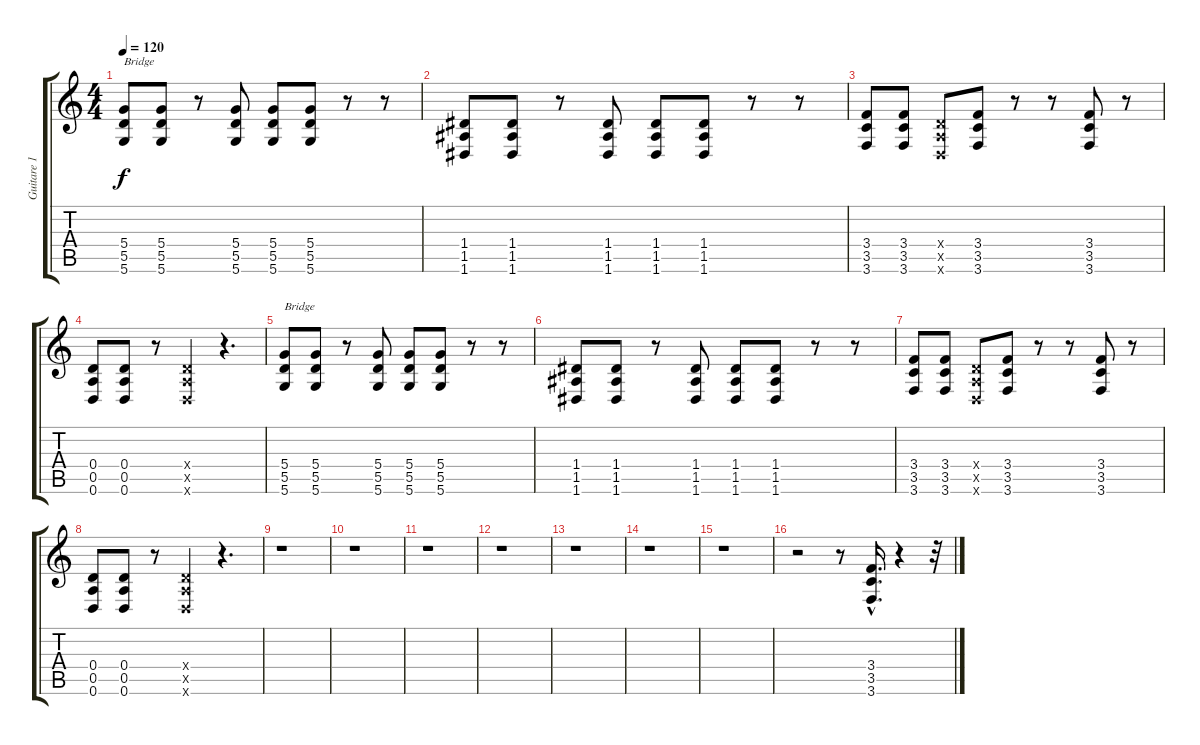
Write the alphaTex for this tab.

\track ("Guitare 1 Disto" "Guitare 1 ") {instrument overdrivenguitar}
\staff {score tabs}
\tuning (E4 B3 G3 D3 A2 D2) {hide}
\ts (4 4)
\tempo 120
\clef g2
\ks c
(5.4 5.5 5.6).8{txt "Bridge" dy f} (5.4 5.5 5.6).8 r.8 (5.4 5.5 5.6).8 (5.4 5.5 5.6).8 (5.4 5.5 5.6).8 r.8 r.8 |
(1.4 1.5 1.6).8 (1.4 1.5 1.6).8 r.8 (1.4 1.5 1.6).8 (1.4 1.5 1.6).8 (1.4 1.5 1.6).8 r.8 r.8 |
(3.4 3.5 3.6).8 (3.4 3.5 3.6).8 (0.4{x} 0.5{x} 0.6{x}).8 (3.4 3.5 3.6).8 r.8 r.8 (3.4 3.5 3.6).8 r.8 |
(0.4 0.5 0.6).8 (0.4 0.5 0.6).8 r.8 (0.4{x} 0.5{x} 0.6{x}).4 r.4{d} |
(5.4 5.5 5.6).8{txt "Bridge"} (5.4 5.5 5.6).8 r.8 (5.4 5.5 5.6).8 (5.4 5.5 5.6).8 (5.4 5.5 5.6).8 r.8 r.8 |
(1.4 1.5 1.6).8 (1.4 1.5 1.6).8 r.8 (1.4 1.5 1.6).8 (1.4 1.5 1.6).8 (1.4 1.5 1.6).8 r.8 r.8 |
(3.4 3.5 3.6).8 (3.4 3.5 3.6).8 (0.4{x} 0.5{x} 0.6{x}).8 (3.4 3.5 3.6).8 r.8 r.8 (3.4 3.5 3.6).8 r.8 |
(0.4 0.5 0.6).8 (0.4 0.5 0.6).8 r.8 (0.4{x} 0.5{x} 0.6{x}).4 r.4{d} |
r.1 |
r.1 |
r.1 |
r.1 |
r.1 |
r.1 |
r.1 |
r.2 r.8 (3.4{hac} 3.5{hac} 3.6{hac}).16{d} r.4 r.32
